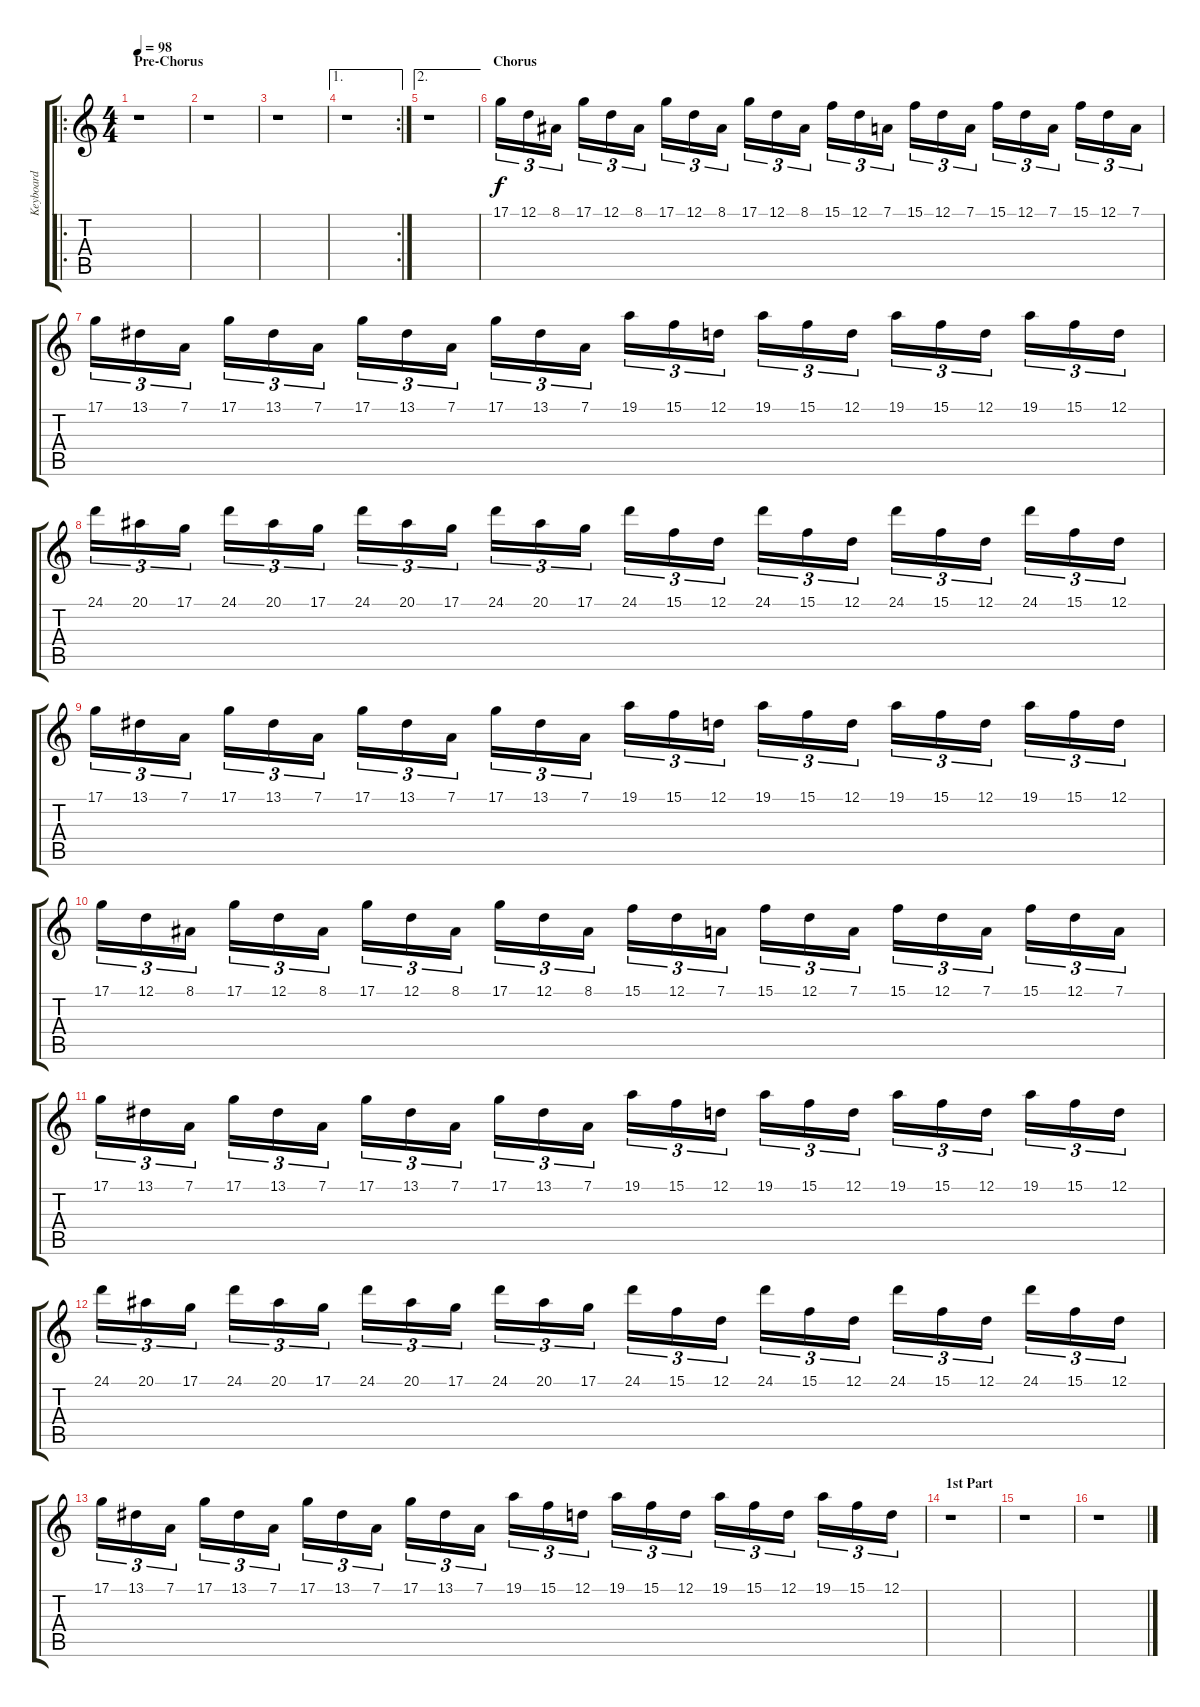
\track ("Keyboard" "Keyboard") {instrument musicbox}
\staff {score tabs}
\tuning (D4 A3 F3 C3 G2 D2) {hide}
\ro
\ts (4 4)
\section ("" "Pre-Chorus")
\tempo 98
\clef g2
\ks c
r.1{dy f} |
r.1 |
r.1 |
\ae 1
\rc 2
r.1 |
\ae 2
r.1 |
\section ("" "Chorus")
17.1.16{tu (3 2)} 12.1.16{tu (3 2)} 8.1.16{tu (3 2)} 17.1.16{tu (3 2)} 12.1.16{tu (3 2)} 8.1.16{tu (3 2)} 17.1.16{tu (3 2)} 12.1.16{tu (3 2)} 8.1.16{tu (3 2)} 17.1.16{tu (3 2)} 12.1.16{tu (3 2)} 8.1.16{tu (3 2)} 15.1.16{tu (3 2)} 12.1.16{tu (3 2)} 7.1.16{tu (3 2)} 15.1.16{tu (3 2)} 12.1.16{tu (3 2)} 7.1.16{tu (3 2)} 15.1.16{tu (3 2)} 12.1.16{tu (3 2)} 7.1.16{tu (3 2)} 15.1.16{tu (3 2)} 12.1.16{tu (3 2)} 7.1.16{tu (3 2)} |
17.1.16{tu (3 2)} 13.1.16{tu (3 2)} 7.1.16{tu (3 2)} 17.1.16{tu (3 2)} 13.1.16{tu (3 2)} 7.1.16{tu (3 2)} 17.1.16{tu (3 2)} 13.1.16{tu (3 2)} 7.1.16{tu (3 2)} 17.1.16{tu (3 2)} 13.1.16{tu (3 2)} 7.1.16{tu (3 2)} 19.1.16{tu (3 2)} 15.1.16{tu (3 2)} 12.1.16{tu (3 2)} 19.1.16{tu (3 2)} 15.1.16{tu (3 2)} 12.1.16{tu (3 2)} 19.1.16{tu (3 2)} 15.1.16{tu (3 2)} 12.1.16{tu (3 2)} 19.1.16{tu (3 2)} 15.1.16{tu (3 2)} 12.1.16{tu (3 2)} |
24.1.16{tu (3 2)} 20.1.16{tu (3 2)} 17.1.16{tu (3 2)} 24.1.16{tu (3 2)} 20.1.16{tu (3 2)} 17.1.16{tu (3 2)} 24.1.16{tu (3 2)} 20.1.16{tu (3 2)} 17.1.16{tu (3 2)} 24.1.16{tu (3 2)} 20.1.16{tu (3 2)} 17.1.16{tu (3 2)} 24.1.16{tu (3 2)} 15.1.16{tu (3 2)} 12.1.16{tu (3 2)} 24.1.16{tu (3 2)} 15.1.16{tu (3 2)} 12.1.16{tu (3 2)} 24.1.16{tu (3 2)} 15.1.16{tu (3 2)} 12.1.16{tu (3 2)} 24.1.16{tu (3 2)} 15.1.16{tu (3 2)} 12.1.16{tu (3 2)} |
17.1.16{tu (3 2)} 13.1.16{tu (3 2)} 7.1.16{tu (3 2)} 17.1.16{tu (3 2)} 13.1.16{tu (3 2)} 7.1.16{tu (3 2)} 17.1.16{tu (3 2)} 13.1.16{tu (3 2)} 7.1.16{tu (3 2)} 17.1.16{tu (3 2)} 13.1.16{tu (3 2)} 7.1.16{tu (3 2)} 19.1.16{tu (3 2)} 15.1.16{tu (3 2)} 12.1.16{tu (3 2)} 19.1.16{tu (3 2)} 15.1.16{tu (3 2)} 12.1.16{tu (3 2)} 19.1.16{tu (3 2)} 15.1.16{tu (3 2)} 12.1.16{tu (3 2)} 19.1.16{tu (3 2)} 15.1.16{tu (3 2)} 12.1.16{tu (3 2)} |
17.1.16{tu (3 2)} 12.1.16{tu (3 2)} 8.1.16{tu (3 2)} 17.1.16{tu (3 2)} 12.1.16{tu (3 2)} 8.1.16{tu (3 2)} 17.1.16{tu (3 2)} 12.1.16{tu (3 2)} 8.1.16{tu (3 2)} 17.1.16{tu (3 2)} 12.1.16{tu (3 2)} 8.1.16{tu (3 2)} 15.1.16{tu (3 2)} 12.1.16{tu (3 2)} 7.1.16{tu (3 2)} 15.1.16{tu (3 2)} 12.1.16{tu (3 2)} 7.1.16{tu (3 2)} 15.1.16{tu (3 2)} 12.1.16{tu (3 2)} 7.1.16{tu (3 2)} 15.1.16{tu (3 2)} 12.1.16{tu (3 2)} 7.1.16{tu (3 2)} |
17.1.16{tu (3 2)} 13.1.16{tu (3 2)} 7.1.16{tu (3 2)} 17.1.16{tu (3 2)} 13.1.16{tu (3 2)} 7.1.16{tu (3 2)} 17.1.16{tu (3 2)} 13.1.16{tu (3 2)} 7.1.16{tu (3 2)} 17.1.16{tu (3 2)} 13.1.16{tu (3 2)} 7.1.16{tu (3 2)} 19.1.16{tu (3 2)} 15.1.16{tu (3 2)} 12.1.16{tu (3 2)} 19.1.16{tu (3 2)} 15.1.16{tu (3 2)} 12.1.16{tu (3 2)} 19.1.16{tu (3 2)} 15.1.16{tu (3 2)} 12.1.16{tu (3 2)} 19.1.16{tu (3 2)} 15.1.16{tu (3 2)} 12.1.16{tu (3 2)} |
24.1.16{tu (3 2)} 20.1.16{tu (3 2)} 17.1.16{tu (3 2)} 24.1.16{tu (3 2)} 20.1.16{tu (3 2)} 17.1.16{tu (3 2)} 24.1.16{tu (3 2)} 20.1.16{tu (3 2)} 17.1.16{tu (3 2)} 24.1.16{tu (3 2)} 20.1.16{tu (3 2)} 17.1.16{tu (3 2)} 24.1.16{tu (3 2)} 15.1.16{tu (3 2)} 12.1.16{tu (3 2)} 24.1.16{tu (3 2)} 15.1.16{tu (3 2)} 12.1.16{tu (3 2)} 24.1.16{tu (3 2)} 15.1.16{tu (3 2)} 12.1.16{tu (3 2)} 24.1.16{tu (3 2)} 15.1.16{tu (3 2)} 12.1.16{tu (3 2)} |
17.1.16{tu (3 2)} 13.1.16{tu (3 2)} 7.1.16{tu (3 2)} 17.1.16{tu (3 2)} 13.1.16{tu (3 2)} 7.1.16{tu (3 2)} 17.1.16{tu (3 2)} 13.1.16{tu (3 2)} 7.1.16{tu (3 2)} 17.1.16{tu (3 2)} 13.1.16{tu (3 2)} 7.1.16{tu (3 2)} 19.1.16{tu (3 2)} 15.1.16{tu (3 2)} 12.1.16{tu (3 2)} 19.1.16{tu (3 2)} 15.1.16{tu (3 2)} 12.1.16{tu (3 2)} 19.1.16{tu (3 2)} 15.1.16{tu (3 2)} 12.1.16{tu (3 2)} 19.1.16{tu (3 2)} 15.1.16{tu (3 2)} 12.1.16{tu (3 2)} |
\section ("" "1st Part")
r.1 |
r.1 |
r.1
